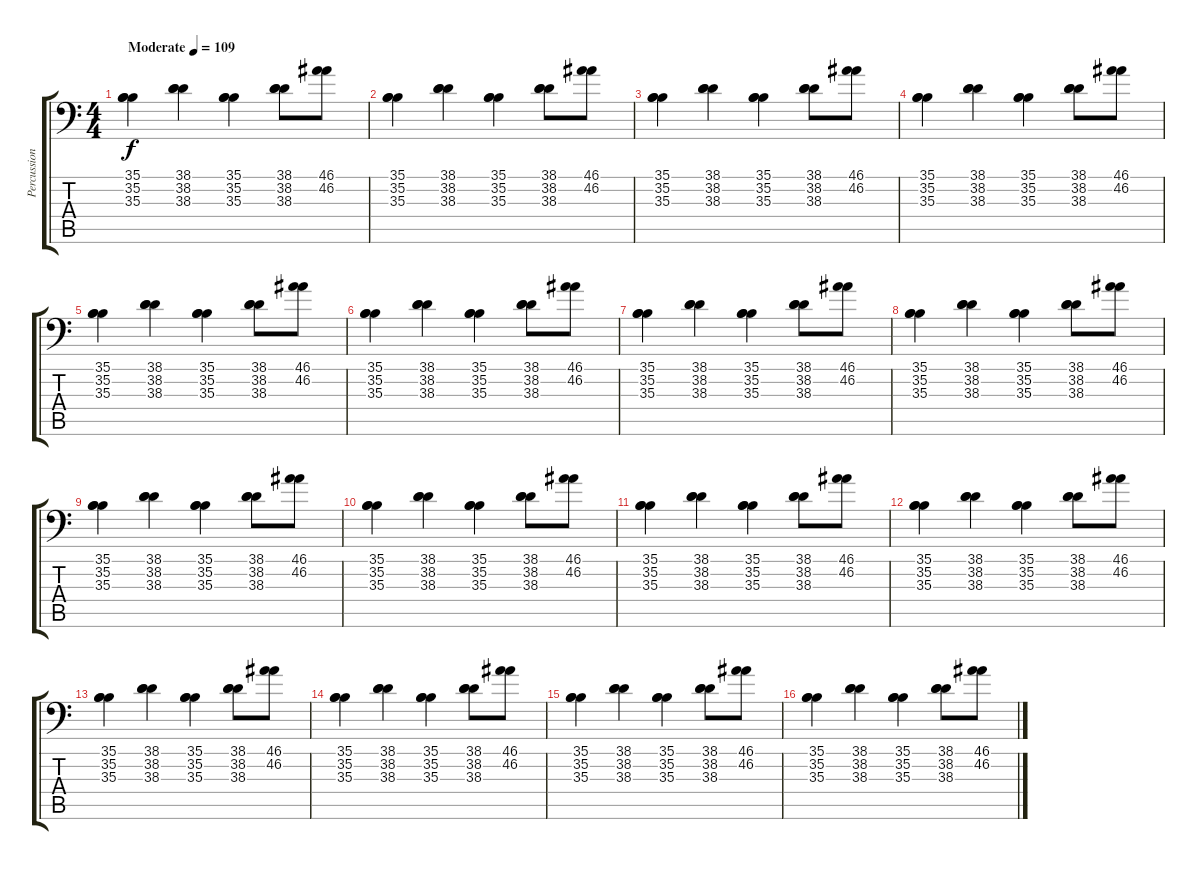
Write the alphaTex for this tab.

\track ("Percussions" "Percussion") {instrument acousticgrandpiano}
\staff {score tabs}
\tuning (C-1 C-1 C-1 C-1 C-1 C-1) {hide}
\ts (4 4)
\tempo (109 "Moderate")
\clef f4
\ks c
(35.1 35.2 35.3).4{dy f instrument acousticgrandpiano} (38.1 38.2 38.3).4 (35.1 35.2 35.3).4 (38.1 38.2 38.3).8 (46.1 46.2).8 |
(35.1 35.2 35.3).4 (38.1 38.2 38.3).4 (35.1 35.2 35.3).4 (38.1 38.2 38.3).8 (46.1 46.2).8 |
(35.1 35.2 35.3).4 (38.1 38.2 38.3).4 (35.1 35.2 35.3).4 (38.1 38.2 38.3).8 (46.1 46.2).8 |
(35.1 35.2 35.3).4 (38.1 38.2 38.3).4 (35.1 35.2 35.3).4 (38.1 38.2 38.3).8 (46.1 46.2).8 |
(35.1 35.2 35.3).4 (38.1 38.2 38.3).4 (35.1 35.2 35.3).4 (38.1 38.2 38.3).8 (46.1 46.2).8 |
(35.1 35.2 35.3).4 (38.1 38.2 38.3).4 (35.1 35.2 35.3).4 (38.1 38.2 38.3).8 (46.1 46.2).8 |
(35.1 35.2 35.3).4 (38.1 38.2 38.3).4 (35.1 35.2 35.3).4 (38.1 38.2 38.3).8 (46.1 46.2).8 |
(35.1 35.2 35.3).4 (38.1 38.2 38.3).4 (35.1 35.2 35.3).4 (38.1 38.2 38.3).8 (46.1 46.2).8 |
(35.1 35.2 35.3).4 (38.1 38.2 38.3).4 (35.1 35.2 35.3).4 (38.1 38.2 38.3).8 (46.1 46.2).8 |
(35.1 35.2 35.3).4 (38.1 38.2 38.3).4 (35.1 35.2 35.3).4 (38.1 38.2 38.3).8 (46.1 46.2).8 |
(35.1 35.2 35.3).4 (38.1 38.2 38.3).4 (35.1 35.2 35.3).4 (38.1 38.2 38.3).8 (46.1 46.2).8 |
(35.1 35.2 35.3).4 (38.1 38.2 38.3).4 (35.1 35.2 35.3).4 (38.1 38.2 38.3).8 (46.1 46.2).8 |
(35.1 35.2 35.3).4 (38.1 38.2 38.3).4 (35.1 35.2 35.3).4 (38.1 38.2 38.3).8 (46.1 46.2).8 |
(35.1 35.2 35.3).4 (38.1 38.2 38.3).4 (35.1 35.2 35.3).4 (38.1 38.2 38.3).8 (46.1 46.2).8 |
(35.1 35.2 35.3).4 (38.1 38.2 38.3).4 (35.1 35.2 35.3).4 (38.1 38.2 38.3).8 (46.1 46.2).8 |
(35.1 35.2 35.3).4 (38.1 38.2 38.3).4 (35.1 35.2 35.3).4 (38.1 38.2 38.3).8 (46.1 46.2).8
